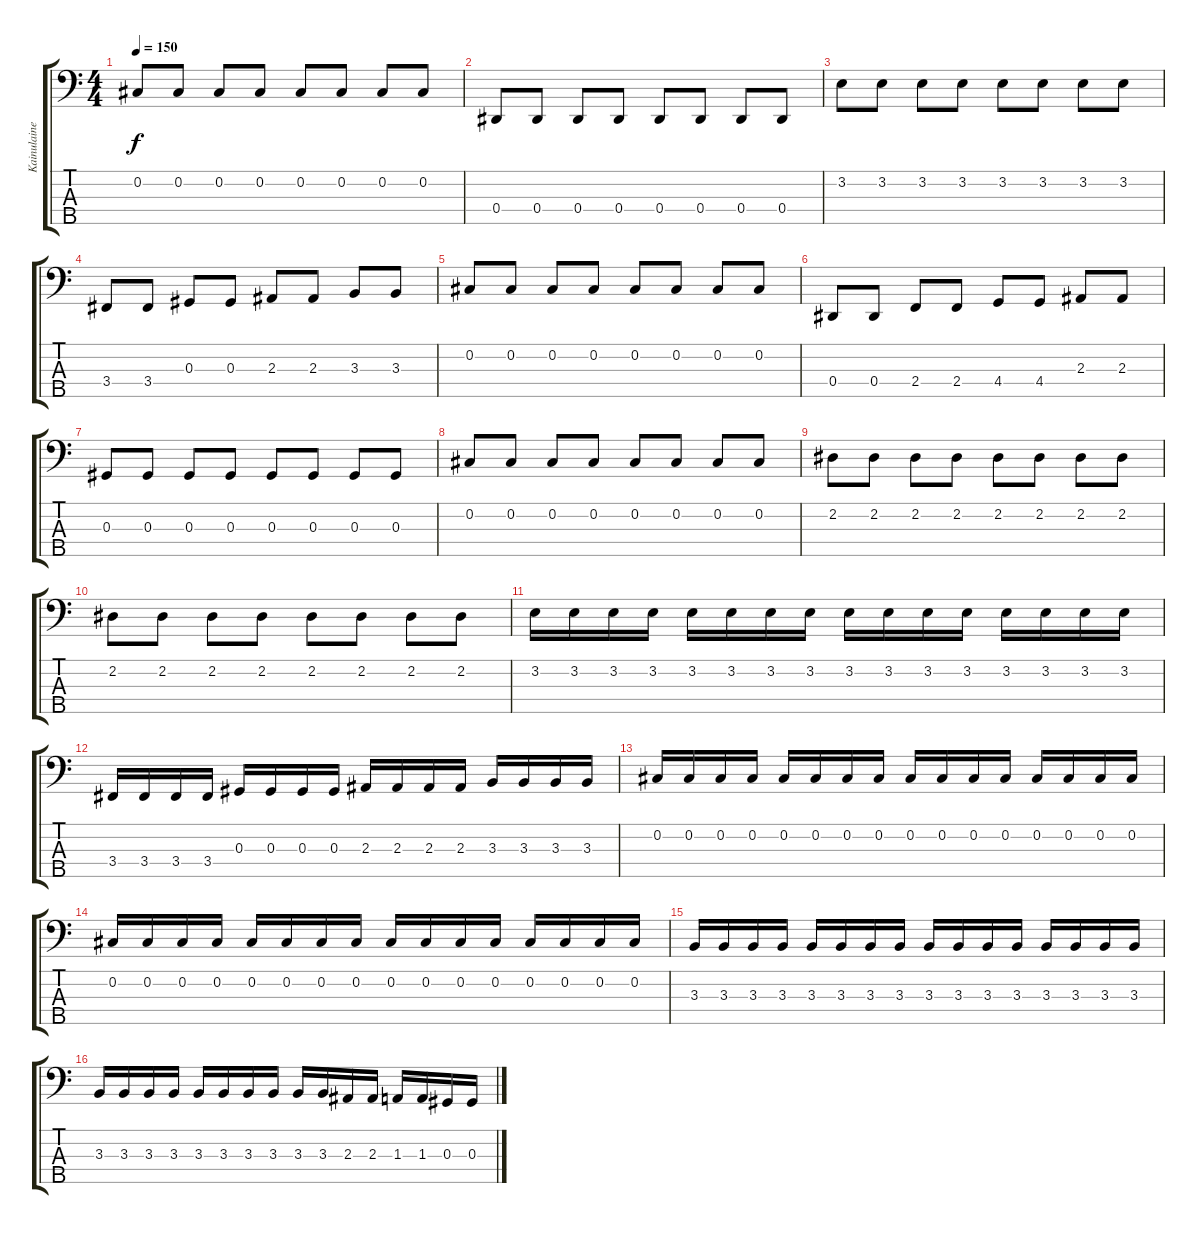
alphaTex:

\track ("Kainulainen" "Kainulaine") {instrument electricbassfinger}
\staff {score tabs}
\tuning (Gb2 Db2 Ab1 Eb1 Bb0) {hide}
\ts (4 4)
\tempo 150
\clef f4
\ks c
0.2.8{dy f} 0.2.8 0.2.8 0.2.8 0.2.8 0.2.8 0.2.8 0.2.8 |
0.4.8 0.4.8 0.4.8 0.4.8 0.4.8 0.4.8 0.4.8 0.4.8 |
3.2.8 3.2.8 3.2.8 3.2.8 3.2.8 3.2.8 3.2.8 3.2.8 |
3.4.8 3.4.8 0.3.8 0.3.8 2.3.8 2.3.8 3.3.8 3.3.8 |
0.2.8 0.2.8 0.2.8 0.2.8 0.2.8 0.2.8 0.2.8 0.2.8 |
0.4.8 0.4.8 2.4.8 2.4.8 4.4.8 4.4.8 2.3.8 2.3.8 |
0.3.8 0.3.8 0.3.8 0.3.8 0.3.8 0.3.8 0.3.8 0.3.8 |
0.2.8 0.2.8 0.2.8 0.2.8 0.2.8 0.2.8 0.2.8 0.2.8 |
2.2.8 2.2.8 2.2.8 2.2.8 2.2.8 2.2.8 2.2.8 2.2.8 |
2.2.8 2.2.8 2.2.8 2.2.8 2.2.8 2.2.8 2.2.8 2.2.8 |
3.2.16 3.2.16 3.2.16 3.2.16 3.2.16 3.2.16 3.2.16 3.2.16 3.2.16 3.2.16 3.2.16 3.2.16 3.2.16 3.2.16 3.2.16 3.2.16 |
3.4.16 3.4.16 3.4.16 3.4.16 0.3.16 0.3.16 0.3.16 0.3.16 2.3.16 2.3.16 2.3.16 2.3.16 3.3.16 3.3.16 3.3.16 3.3.16 |
0.2.16 0.2.16 0.2.16 0.2.16 0.2.16 0.2.16 0.2.16 0.2.16 0.2.16 0.2.16 0.2.16 0.2.16 0.2.16 0.2.16 0.2.16 0.2.16 |
0.2.16 0.2.16 0.2.16 0.2.16 0.2.16 0.2.16 0.2.16 0.2.16 0.2.16 0.2.16 0.2.16 0.2.16 0.2.16 0.2.16 0.2.16 0.2.16 |
3.3.16 3.3.16 3.3.16 3.3.16 3.3.16 3.3.16 3.3.16 3.3.16 3.3.16 3.3.16 3.3.16 3.3.16 3.3.16 3.3.16 3.3.16 3.3.16 |
3.3.16 3.3.16 3.3.16 3.3.16 3.3.16 3.3.16 3.3.16 3.3.16 3.3.16 3.3.16 2.3.16 2.3.16 1.3.16 1.3.16 0.3.16 0.3.16
